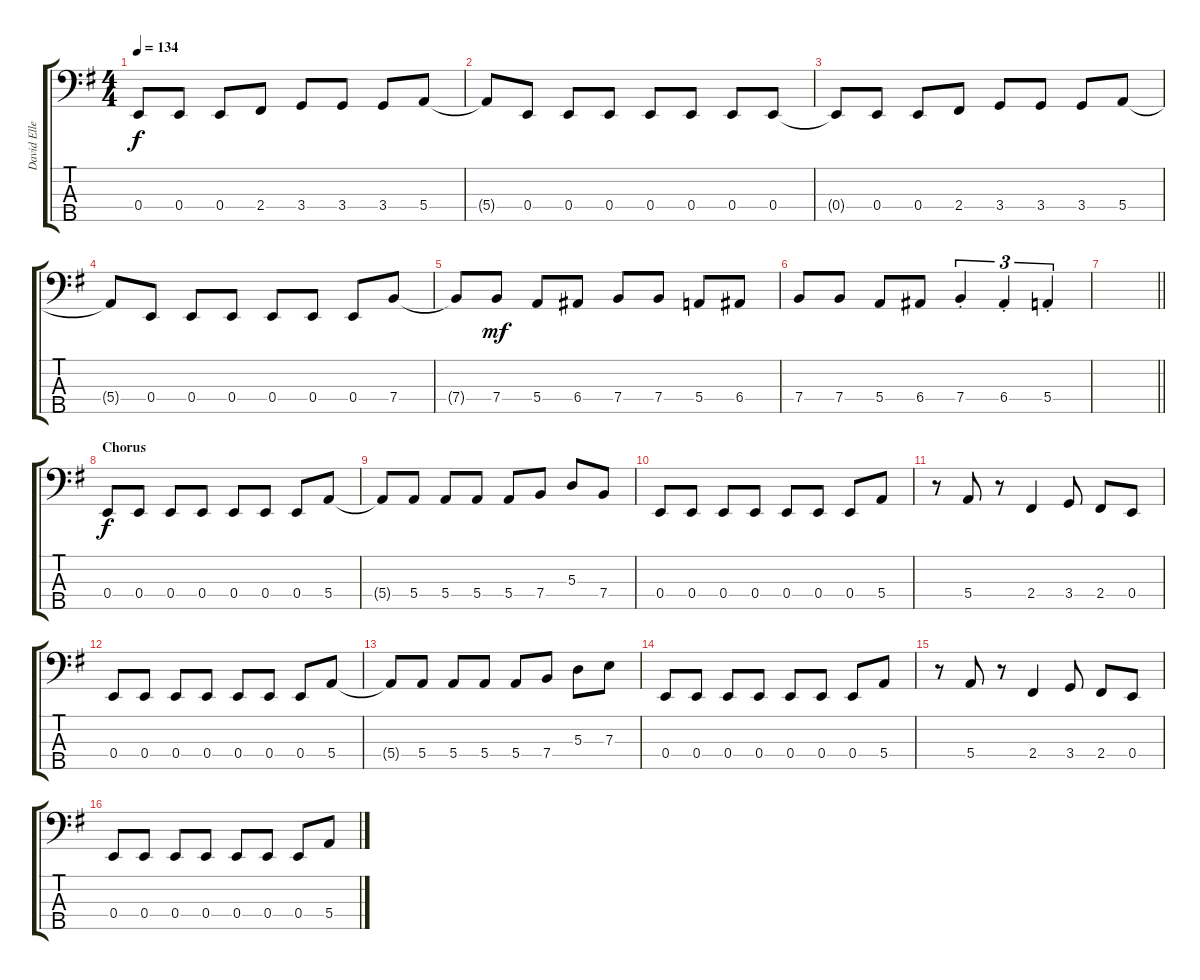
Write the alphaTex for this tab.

\track ("David Ellefson" "David Elle") {instrument electricbasspick}
\staff {score tabs}
\tuning (G2 D2 A1 E1 B0) {hide}
\ts (4 4)
\tempo 134
\clef f4
\ks eminor
0.4{t}.8{dy f} 0.4.8 0.4.8 2.4.8 3.4.8 3.4.8 3.4.8 5.4.8 |
5.4{t}.8 0.4.8 0.4.8 0.4.8 0.4.8 0.4.8 0.4.8 0.4.8 |
0.4{t}.8 0.4.8 0.4.8 2.4.8 3.4.8 3.4.8 3.4.8 5.4.8 |
5.4{t}.8 0.4.8 0.4.8 0.4.8 0.4.8 0.4.8 0.4.8 7.4.8 |
7.4{t}.8 7.4.8{dy mf} 5.4.8 6.4.8 7.4.8 7.4.8 5.4.8 6.4.8 |
7.4.8 7.4.8 5.4.8 6.4.8 7.4{st}.4{tu (3 2)} 6.4{st}.4{tu (3 2)} 5.4{st}.4{tu (3 2)} |
\barLineRight lightlight
|
\section ("" "Chorus")
0.4.8{dy f} 0.4.8 0.4.8 0.4.8 0.4.8 0.4.8 0.4.8 5.4.8 |
5.4{t}.8 5.4.8 5.4.8 5.4.8 5.4.8 7.4.8 5.3.8 7.4.8 |
0.4.8 0.4.8 0.4.8 0.4.8 0.4.8 0.4.8 0.4.8 5.4.8 |
r.8 5.4.8 r.8 2.4.4 3.4.8 2.4.8 0.4.8 |
0.4.8 0.4.8 0.4.8 0.4.8 0.4.8 0.4.8 0.4.8 5.4.8 |
5.4{t}.8 5.4.8 5.4.8 5.4.8 5.4.8 7.4.8 5.3.8 7.3.8 |
0.4.8 0.4.8 0.4.8 0.4.8 0.4.8 0.4.8 0.4.8 5.4.8 |
r.8 5.4.8 r.8 2.4.4 3.4.8 2.4.8 0.4.8 |
0.4.8 0.4.8 0.4.8 0.4.8 0.4.8 0.4.8 0.4.8 5.4.8
